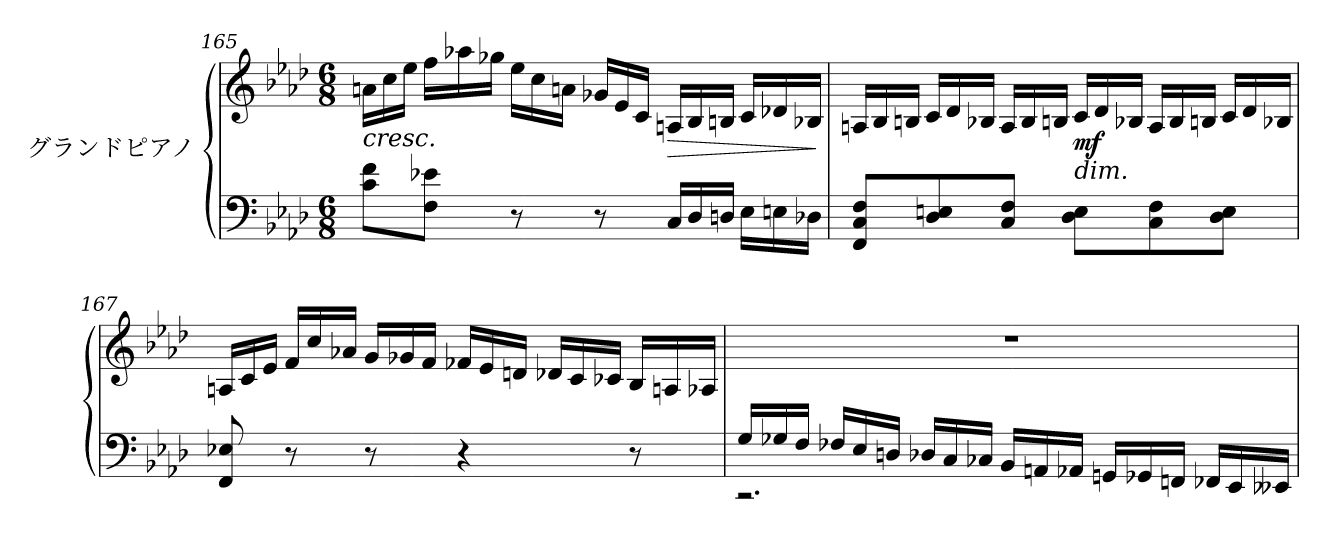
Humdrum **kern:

**kern	**kern	**dynam
*part1	*part1	*part1
*staff2	*staff1	*staff1/2
*I"グランドピアノ	*	*
!!LO:LB:g=z
*clefF4	*clefG2	*
*k[b-e-a-d-]	*k[b-e-a-d-]	*
*M6/8	*M6/8	*
*MM90	*MM90	*
*	*Xtuplet	*
=165	=165	=165
!	!	!LO:HP:b
8c\ 8f\L	24an\LL	<
.	24cc\	.
.	24ee-\JJ	.
8F\ 8e-X\J	24ff\LL	.
.	24aa-X\	.
.	24gg-X\JJ	.
8r	24ee-\LL	.
.	24cc\	.
.	24an\JJ	.
8r	24g-X/LL	.
.	24e-/	.
.	24c/JJ	.
*Xtuplet	*	*
!	!	!LO:HP:b
24C/LL	24An/LL	>
24D-/	24B-/	.
24Dn/JJ	24Bn/JJ	.
24E-\LL	24c/LL	.
24En\	24d-X/	.
24D-X\JJ	24B-X/JJ	.
.	.	]
=166	=166	=166
8FF/ 8C/ 8F/L	24An/LL	.
.	24B-/	.
.	24Bn/JJ	.
8D-/ 8En/	24c/LL	.
.	24d-/	.
.	24B-X/JJ	.
8C/ 8F/J	24A/LL	.
.	24B-/	.
.	24Bn/JJ	.
!	!LO:TX:b:i:t=dim.	!
!	!	!LO:DY:b
8D-\ 8E\L	24c/LL	mf
.	24d-/	.
.	24B-X/JJ	.
8C\ 8F\	24A/LL	.
.	24B-/	.
.	24Bn/JJ	.
8D-\ 8E\J	24c/LL	.
.	24d-/	.
.	24B-X/JJ	.
!!LO:LB:g=z
=167	=167	=167
8FF/ 8E-X/	24An/LL	.
.	24c/	.
.	24e-/JJ	.
8r	24f/LL	.
.	24cc/	.
.	24a-X/JJ	.
8r	24g/LL	.
.	24g-X/	.
.	24f/JJ	.
4r	24f-X/LL	.
.	24e-/	.
.	24dn/JJ	.
.	24d-X/LL	.
.	24c/	.
.	24c-X/JJ	.
8r	24B-/LL	.
.	24An/	.
.	24A-X/JJ	.
=168	=168	=168
*^	*	*
24G/LL	2.rCC	2.r	.
24G-X/	.	.	.
24F/JJ	.	.	.
24F-X/LL	.	.	.
24E-/	.	.	.
24Dn/JJ	.	.	.
24D-X/LL	.	.	.
24C/	.	.	.
24C-X/JJ	.	.	.
*	*	*MM69	*
24BB-/LL	.	.	.
24AAn/	.	.	.
24AA-X/JJ	.	.	.
*	*	*MM63	*
24GGn/LL	.	.	.
24GG-X/	.	.	.
24FFn/JJ	.	.	.
*	*	*MM57	*
24FF-X/LL	.	.	.
24EE-/	.	.	.
24EE--X/JJ	.	.	.
*v	*v	*	*
.	.	[
=	=	=
*-	*-	*-
